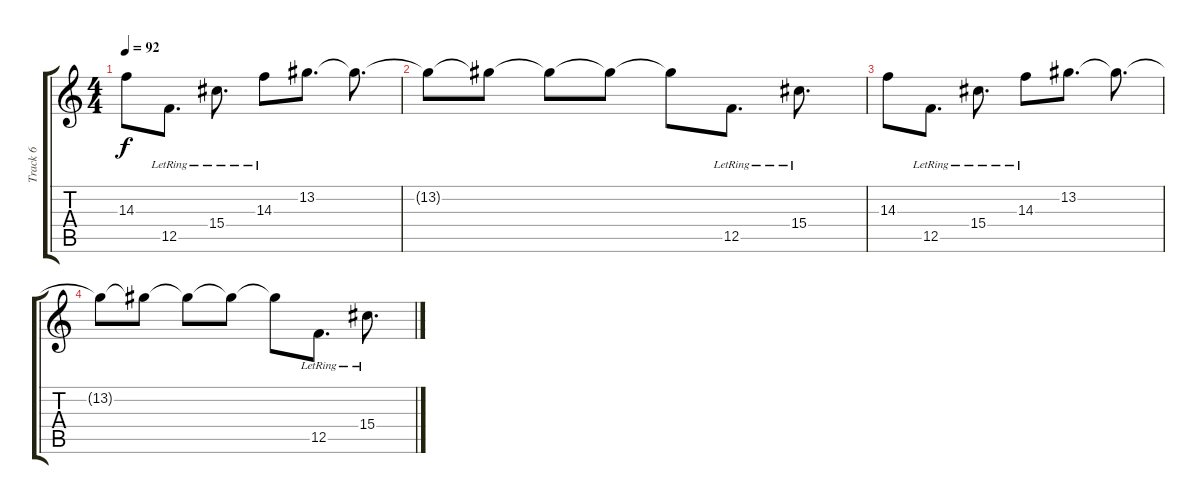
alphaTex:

\track ("Track 6" "Track 6") {instrument electricguitarjazz}
\staff {score tabs}
\tuning (C4 G3 Eb3 Bb2 F2 C2) {hide}
\ts (4 4)
\tempo 92
\clef g2
\ks c
14.3.8{dy f} 12.5{lr}.8{d} 15.4{lr}.8{d} 14.3{lr}.8 13.2.8{d} 13.2{t}.8{d} |
13.2{t}.8 13.2{t}.8 13.2{t}.8 13.2{t}.8 13.2{t}.8 12.5{lr}.8{d} 15.4{lr}.8{d} |
14.3.8 12.5{lr}.8{d} 15.4{lr}.8{d} 14.3{lr}.8 13.2.8{d} 13.2{t}.8{d} |
13.2{t}.8 13.2{t}.8 13.2{t}.8 13.2{t}.8 13.2{t}.8 12.5{lr}.8{d} 15.4{lr}.8{d}
